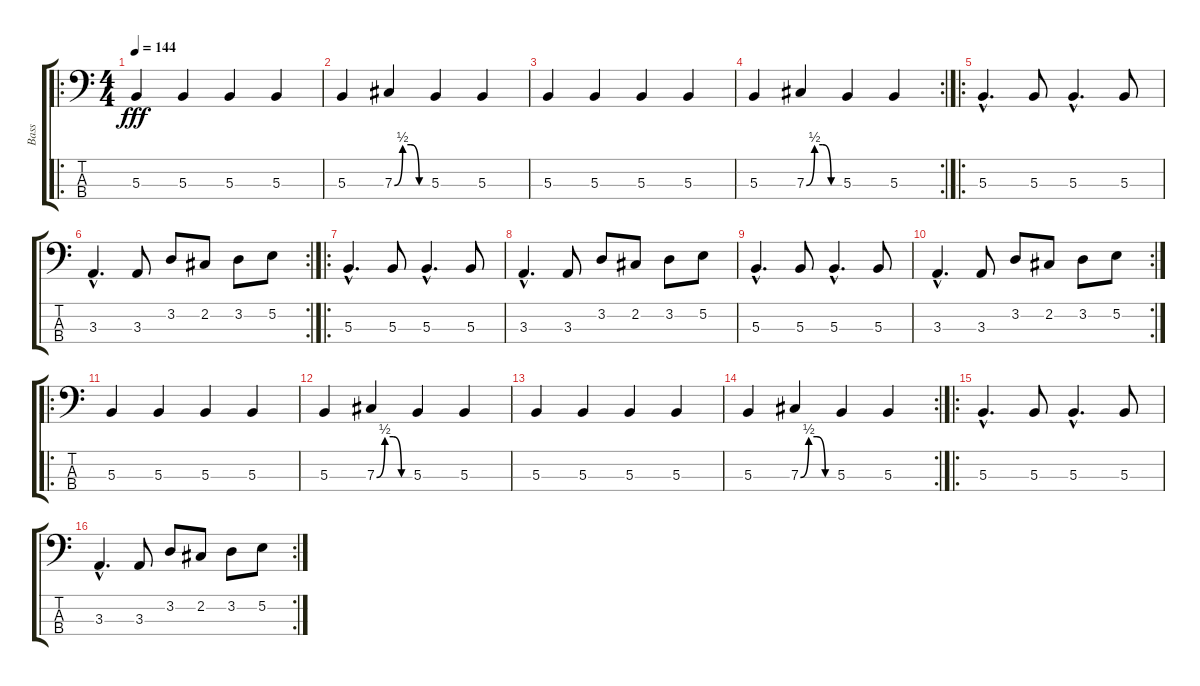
\track ("Bass" "Bass") {instrument electricbassfinger}
\staff {score tabs}
\tuning (E2 B1 Gb1 Db1) {hide}
\ro
\ts (4 4)
\tempo 144
\clef f4
\ks c
5.3.4{dy fff instrument electricbassfinger} 5.3.4 5.3.4 5.3.4 |
5.3.4 7.3{be (custom 0 0 15 2 30 2 45 0 60 0)}.4 5.3.4 5.3.4 |
5.3.4 5.3.4 5.3.4 5.3.4 |
\rc 2
5.3.4 7.3{be (custom 0 0 15 2 30 2 45 0 60 0)}.4 5.3.4 5.3.4 |
\ro
5.3{hac}.4{d} 5.3.8 5.3{hac}.4{d} 5.3.8 |
\rc 2
3.3{hac}.4{d} 3.3.8 3.2.8 2.2.8 3.2.8 5.2.8 |
\ro
5.3{hac}.4{d} 5.3.8 5.3{hac}.4{d} 5.3.8 |
3.3{hac}.4{d} 3.3.8 3.2.8 2.2.8 3.2.8 5.2.8 |
5.3{hac}.4{d} 5.3.8 5.3{hac}.4{d} 5.3.8 |
\rc 2
3.3{hac}.4{d} 3.3.8 3.2.8 2.2.8 3.2.8 5.2.8 |
\ro
5.3.4 5.3.4 5.3.4 5.3.4 |
5.3.4 7.3{be (custom 0 0 15 2 30 2 45 0 60 0)}.4 5.3.4 5.3.4 |
5.3.4 5.3.4 5.3.4 5.3.4 |
\rc 2
5.3.4 7.3{be (custom 0 0 15 2 30 2 45 0 60 0)}.4 5.3.4 5.3.4 |
\ro
5.3{hac}.4{d} 5.3.8 5.3{hac}.4{d} 5.3.8 |
\rc 2
3.3{hac}.4{d} 3.3.8 3.2.8 2.2.8 3.2.8 5.2.8
